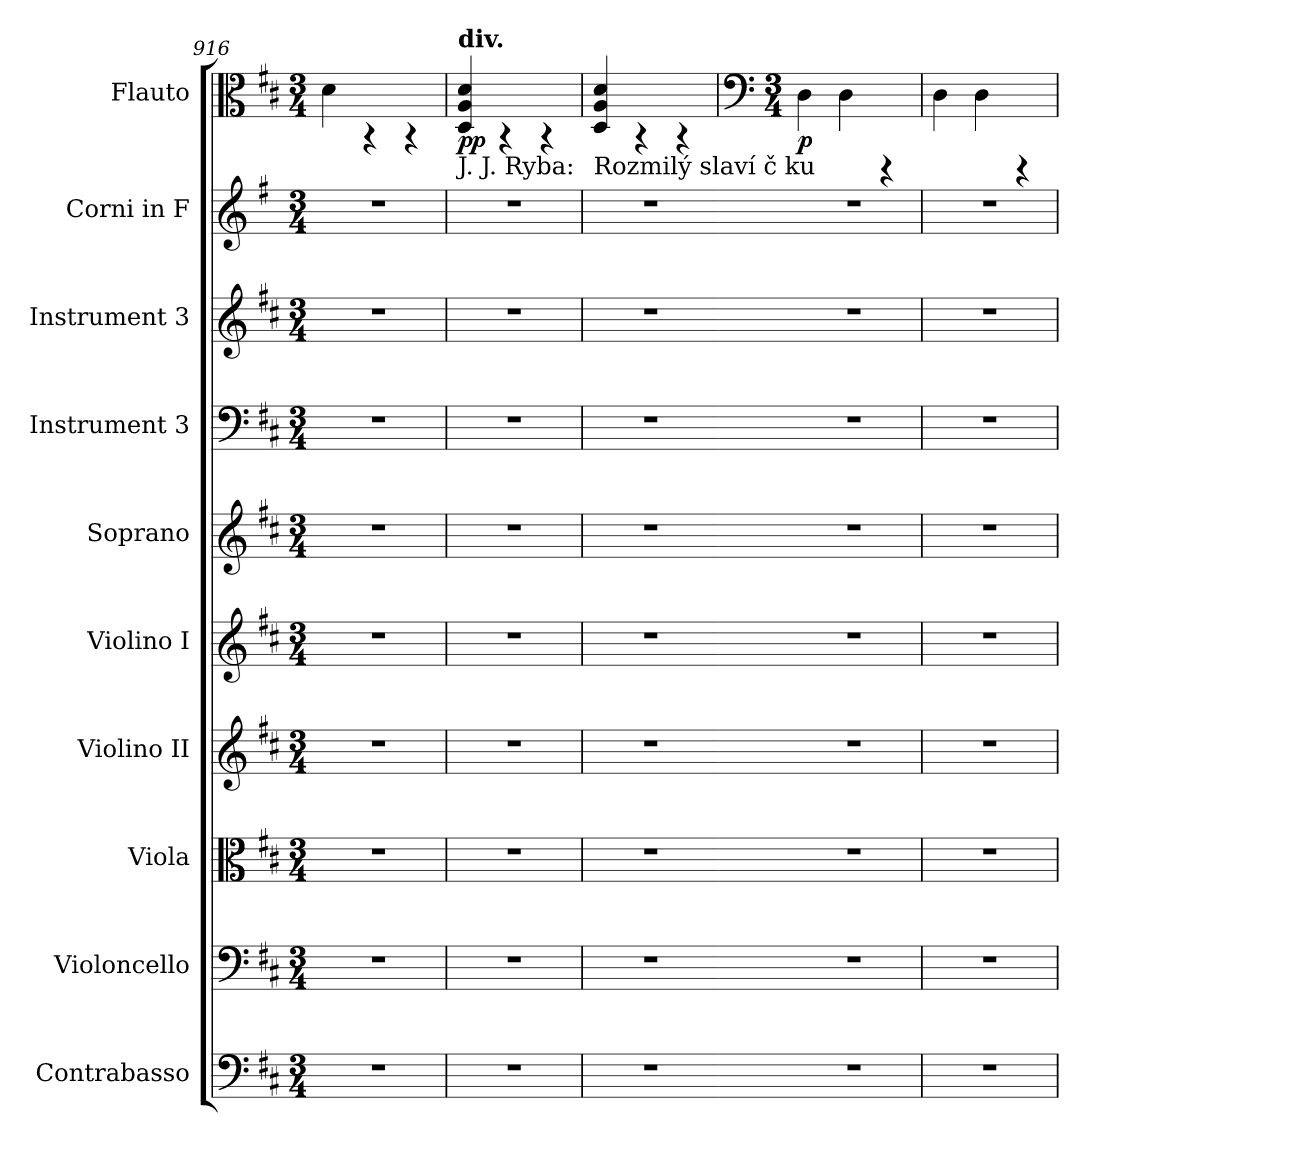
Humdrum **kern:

**kern	**kern	**kern	**kern	**kern	**kern	**kern	**kern	**kern	**kern	**dynam
*part10	*part9	*part8	*part7	*part6	*part5	*part4	*part3	*part2	*part1	*part1
*staff10	*staff9	*staff8	*staff7	*staff6	*staff5	*staff4	*staff3	*staff2	*staff1	*staff1
*I"Contrabasso	*I"Violoncello	*I"Viola	*I"Violino II	*I"Violino I	*I"Soprano	*I"Instrument 3	*I"Instrument 3	*I"Corni in F	*I"Flauto	*
*I'Cb.	*I'Vc.	*I'Vla.	*I'Vln. II	*I'Vln. I	*I'S	*	*	*I'Cor.	*I'Fl.	*
*clefF4	*clefF4	*clefC3	*clefG2	*clefG2	*clefG2	*clefF4	*clefG2	*clefG2	*clefC3	*
*ITrd1c2	*ITrd1c2	*ITrd1c2	*ITrd1c2	*ITrd1c2	*ITrd1c2	*ITrd1c2	*ITrd1c2	*ITrd4c7	*ITrd1c2	*
*k[]	*k[]	*k[]	*k[]	*k[]	*k[]	*k[]	*k[]	*k[]	*k[]	*
*C:	*C:	*C:	*C:	*C:	*C:	*C:	*C:	*C:	*C:	*
*M3/4	*M3/4	*M3/4	*M3/4	*M3/4	*M3/4	*M3/4	*M3/4	*M3/4	*M3/4	*
=916	=916	=916	=916	=916	=916	=916	=916	=916	=916	=916
2.r	2.r	2.r	2.r	2.r	2.r	2.r	2.r	2.r	4c\	.
.	.	.	.	.	.	.	.	.	4rAA	.
.	.	.	.	.	.	.	.	.	4rAA	.
=917	=917	=917	=917	=917	=917	=917	=917	=917	=917	=917
!	!	!	!	!	!	!	!	!	!LO:TX:a:B:t=div.	!
!	!	!	!	!	!	!	!	!	!LO:TX:b:t=J. J. Ryba&colon;	!
!	!	!	!	!	!	!	!	!	!	!LO:DY:b
2.r	2.r	2.r	2.r	2.r	2.r	2.r	2.r	2.r	4c/ 4G/ 4C/	pp
.	.	.	.	.	.	.	.	.	4rAA	.
.	.	.	.	.	.	.	.	.	4rAA	.
=918	=918	=918	=918	=918	=918	=918	=918	=918	=918	=918
!	!	!	!	!	!	!	!	!	!LO:TX:b:t=Rozmilý slaví č ku	!
2.r	2.r	2.r	2.r	2.r	2.r	2.r	2.r	2.r	4c/ 4G/ 4C/	.
.	.	.	.	.	.	.	.	.	4rAA	.
.	.	.	.	.	.	.	.	.	4rAA	.
=919	=919	=919	=919	=919	=919	=919	=919	=919	=919!	=919!
*	*	*	*	*	*	*	*	*	*clefF4	*
*	*	*	*	*	*	*	*	*	*M3/4	*
!	!	!	!	!	!	!	!	!	!	!LO:DY:b
2.r	2.r	2.r	2.r	2.r	2.r	2.r	2.r	2.r	4C\	p
.	.	.	.	.	.	.	.	.	4C\	.
.	.	.	.	.	.	.	.	.	4rCCC	.
=920	=920	=920	=920	=920	=920	=920	=920	=920	=920	=920
2.r	2.r	2.r	2.r	2.r	2.r	2.r	2.r	2.r	4C\	.
.	.	.	.	.	.	.	.	.	4C\	.
.	.	.	.	.	.	.	.	.	4rCCC	.
=	=	=	=	=	=	=	=	=	=	=
*-	*-	*-	*-	*-	*-	*-	*-	*-	*-	*-
